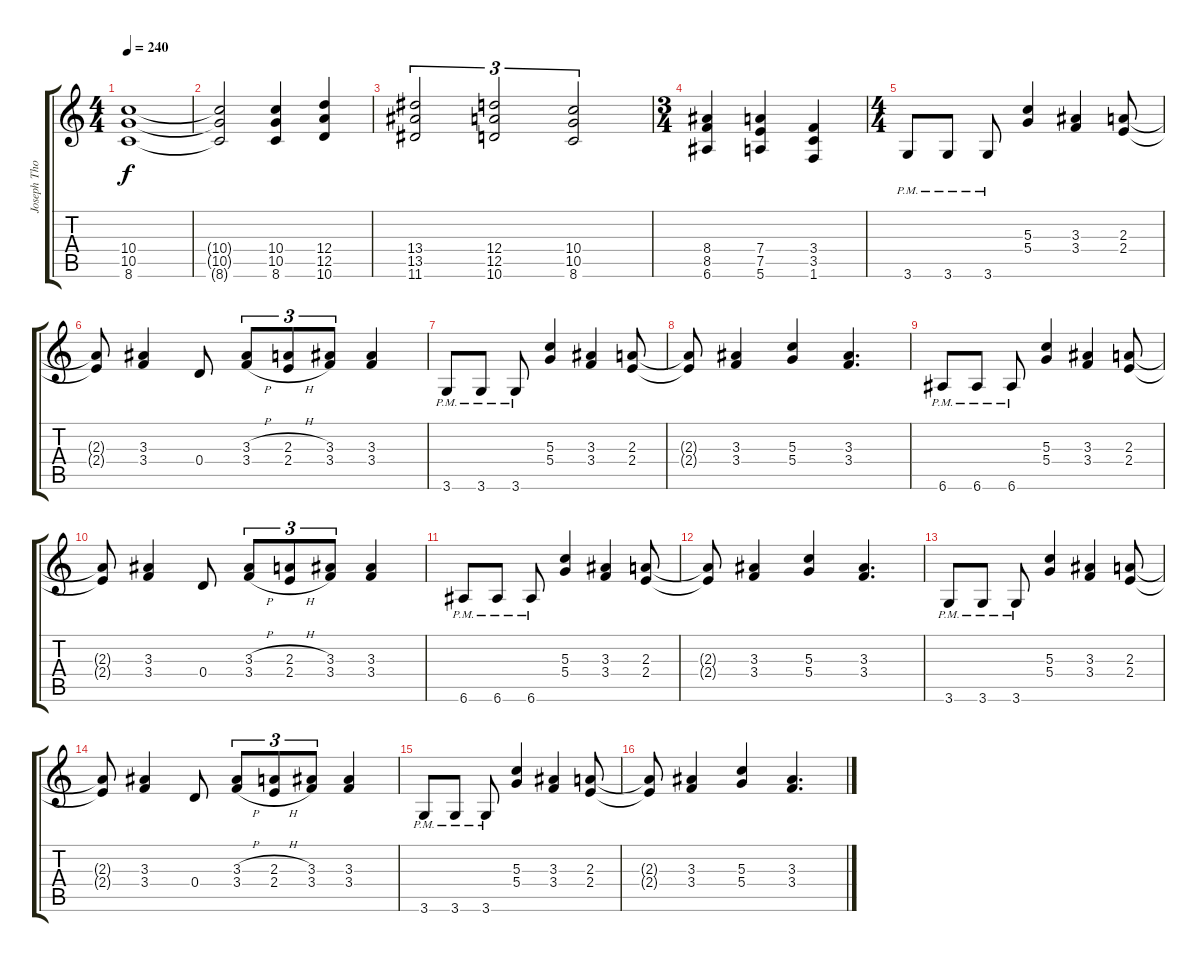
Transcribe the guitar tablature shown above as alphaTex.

\track ("Joseph Tholl" "Joseph Tho") {instrument overdrivenguitar}
\staff {score tabs}
\tuning (E4 B3 G3 D3 A2 E2) {hide}
\ts (4 4)
\tempo 240
\clef g2
\ks c
(10.4 10.5 8.6).1{dy f} |
(10.4{t} 10.5{t} 8.6{t}).2 (10.4 10.5 8.6).4 (12.4 12.5 10.6).4 |
(13.4 13.5 11.6).2{tu (3 2)} (12.4 12.5 10.6).2{tu (3 2)} (10.4 10.5 8.6).2{tu (3 2)} |
\ts (3 4)
(8.4 8.5 6.6).4 (7.4 7.5 5.6).4 (3.4 3.5 1.6).4 |
\ts (4 4)
3.6{pm}.8 3.6{pm}.8 3.6{pm}.8 (5.3 5.4).4 (3.3 3.4).4 (2.3 2.4).8 |
(2.3{t} 2.4{t}).8 (3.3 3.4).4 0.4.8 (3.3{h} 3.4{h}).8{tu (3 2)} (2.3{h} 2.4{h}).8{tu (3 2)} (3.3 3.4).8{tu (3 2)} (3.3 3.4).4 |
3.6{pm}.8 3.6{pm}.8 3.6{pm}.8 (5.3 5.4).4 (3.3 3.4).4 (2.3 2.4).8 |
(2.3{t} 2.4{t}).8 (3.3 3.4).4 (5.3 5.4).4 (3.3 3.4).4{d} |
6.6{pm}.8 6.6{pm}.8 6.6{pm}.8 (5.3 5.4).4 (3.3 3.4).4 (2.3 2.4).8 |
(2.3{t} 2.4{t}).8 (3.3 3.4).4 0.4.8 (3.3{h} 3.4{h}).8{tu (3 2)} (2.3{h} 2.4{h}).8{tu (3 2)} (3.3 3.4).8{tu (3 2)} (3.3 3.4).4 |
6.6{pm}.8 6.6{pm}.8 6.6{pm}.8 (5.3 5.4).4 (3.3 3.4).4 (2.3 2.4).8 |
(2.3{t} 2.4{t}).8 (3.3 3.4).4 (5.3 5.4).4 (3.3 3.4).4{d} |
3.6{pm}.8 3.6{pm}.8 3.6{pm}.8 (5.3 5.4).4 (3.3 3.4).4 (2.3 2.4).8 |
(2.3{t} 2.4{t}).8 (3.3 3.4).4 0.4.8 (3.3{h} 3.4{h}).8{tu (3 2)} (2.3{h} 2.4{h}).8{tu (3 2)} (3.3 3.4).8{tu (3 2)} (3.3 3.4).4 |
3.6{pm}.8 3.6{pm}.8 3.6{pm}.8 (5.3 5.4).4 (3.3 3.4).4 (2.3 2.4).8 |
(2.3{t} 2.4{t}).8 (3.3 3.4).4 (5.3 5.4).4 (3.3 3.4).4{d}
